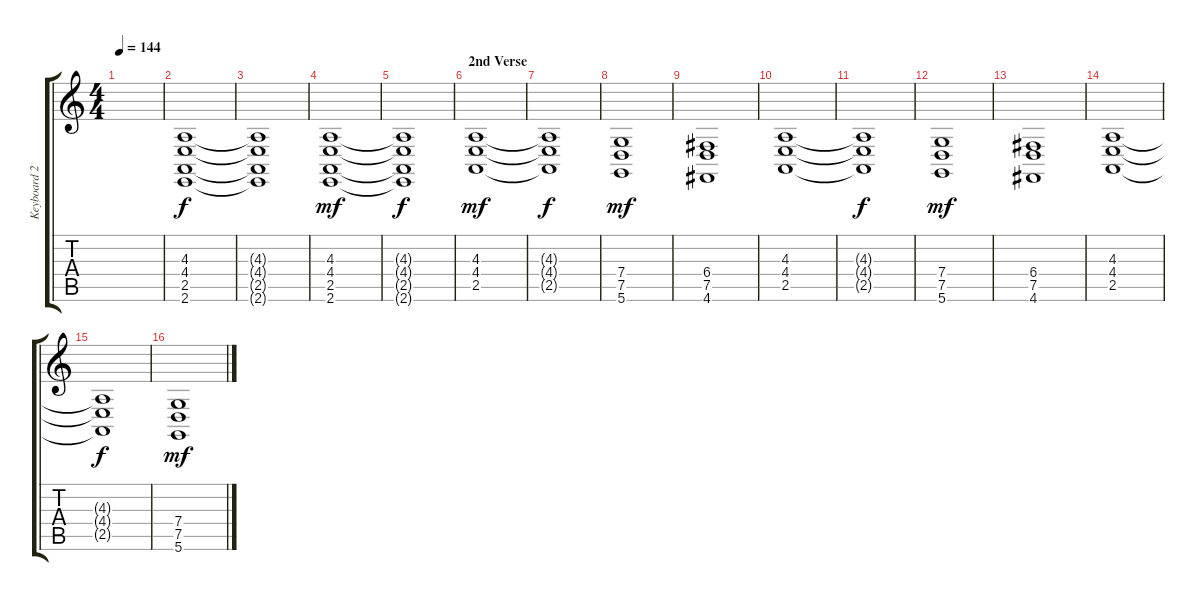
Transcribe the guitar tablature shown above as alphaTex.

\track ("Keyboard 2" "Keyboard 2") {instrument stringensemble1}
\staff {score tabs}
\tuning (D4 A3 F3 C3 G2 D2) {hide}
\ts (4 4)
\tempo 144
\clef g2
\ks c
|
(4.3 4.4 2.5 2.6).1 |
(4.3{t} 4.4{t} 2.5{t} 2.6{t}).1{dy f} |
(4.3 4.4 2.5 2.6).1{dy mf} |
(4.3{t} 4.4{t} 2.5{t} 2.6{t}).1{dy f} |
\section ("" "2nd Verse")
(4.3 4.4 2.5).1{dy mf} |
(4.3{t} 4.4{t} 2.5{t}).1{dy f} |
(7.4 7.5 5.6).1{dy mf} |
(6.4 7.5 4.6).1 |
(4.3 4.4 2.5).1 |
(4.3{t} 4.4{t} 2.5{t}).1{dy f} |
(7.4 7.5 5.6).1{dy mf} |
(6.4 7.5 4.6).1 |
(4.3 4.4 2.5).1 |
(4.3{t} 4.4{t} 2.5{t}).1{dy f} |
(7.4 7.5 5.6).1{dy mf}
